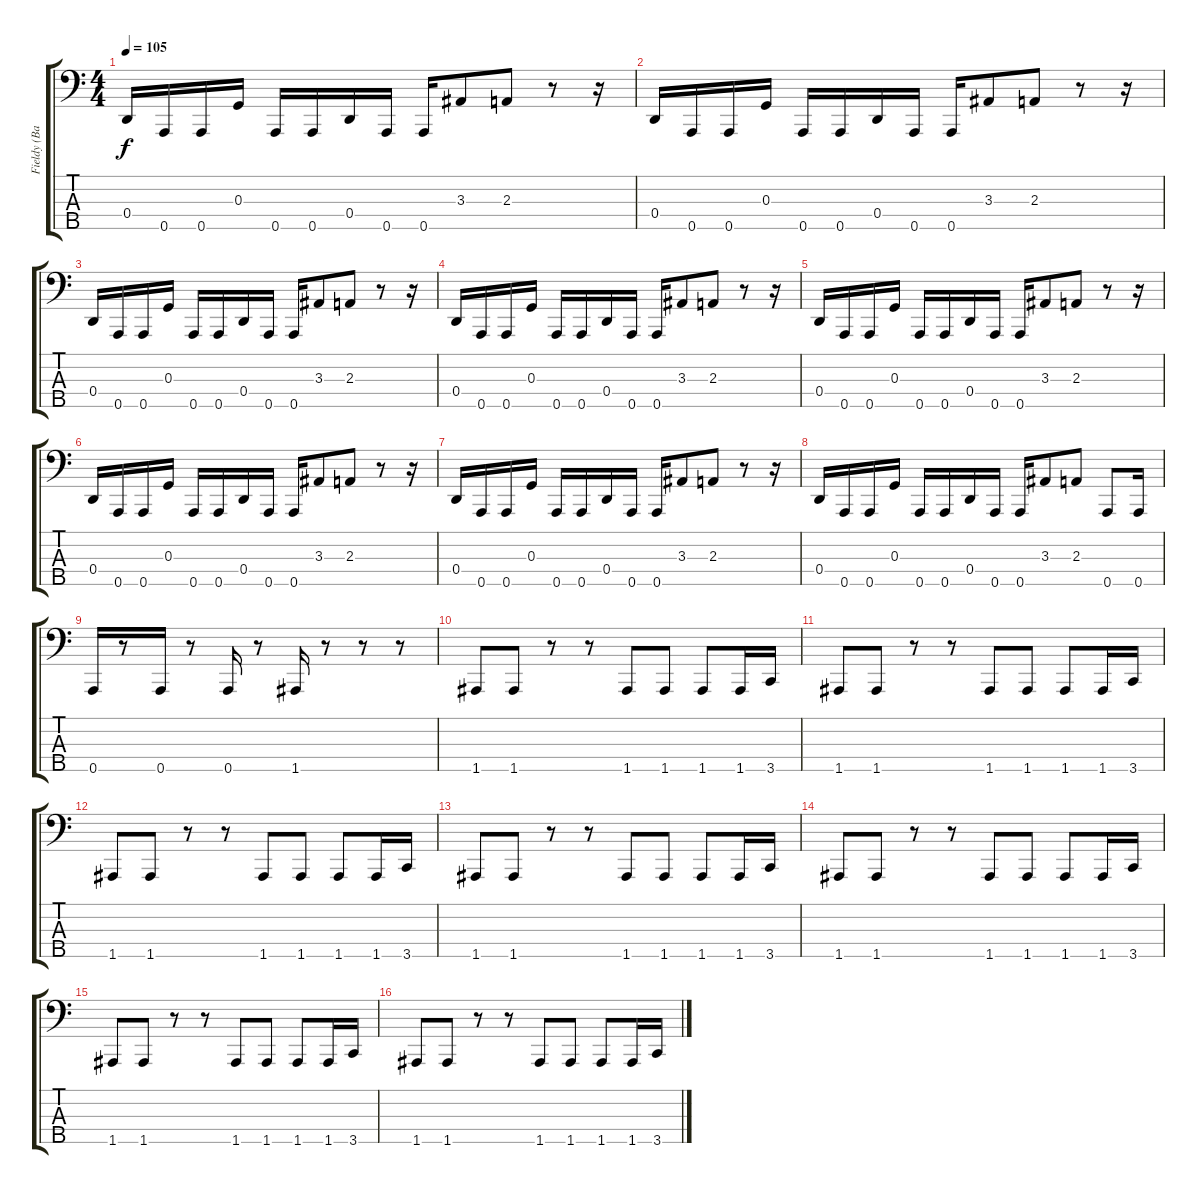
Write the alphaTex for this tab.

\track ("Fieldy (Bass)" "Fieldy (Ba") {instrument slapbass1}
\staff {score tabs}
\tuning (F2 C2 G1 D1 A0) {hide}
\ts (4 4)
\tempo 105
\clef f4
\ks c
0.4.16{dy f instrument slapbass1} 0.5.16 0.5.16 0.3.16 0.5.16 0.5.16 0.4.16 0.5.16 0.5.16 3.3.8 2.3.8 r.8 r.16 |
0.4.16 0.5.16 0.5.16 0.3.16 0.5.16 0.5.16 0.4.16 0.5.16 0.5.16 3.3.8 2.3.8 r.8 r.16 |
0.4.16 0.5.16 0.5.16 0.3.16 0.5.16 0.5.16 0.4.16 0.5.16 0.5.16 3.3.8 2.3.8 r.8 r.16 |
0.4.16 0.5.16 0.5.16 0.3.16 0.5.16 0.5.16 0.4.16 0.5.16 0.5.16 3.3.8 2.3.8 r.8 r.16 |
0.4.16 0.5.16 0.5.16 0.3.16 0.5.16 0.5.16 0.4.16 0.5.16 0.5.16 3.3.8 2.3.8 r.8 r.16 |
0.4.16 0.5.16 0.5.16 0.3.16 0.5.16 0.5.16 0.4.16 0.5.16 0.5.16 3.3.8 2.3.8 r.8 r.16 |
0.4.16 0.5.16 0.5.16 0.3.16 0.5.16 0.5.16 0.4.16 0.5.16 0.5.16 3.3.8 2.3.8 r.8 r.16 |
0.4.16 0.5.16 0.5.16 0.3.16 0.5.16 0.5.16 0.4.16 0.5.16 0.5.16 3.3.8 2.3.8 0.5.8 0.5.16 |
0.5.16 r.8 0.5.16 r.8 0.5.16 r.8 1.5.16 r.8 r.8 r.8 |
1.5.8 1.5.8 r.8 r.8 1.5.8 1.5.8 1.5.8 1.5.16 3.5.16 |
1.5.8 1.5.8 r.8 r.8 1.5.8 1.5.8 1.5.8 1.5.16 3.5.16 |
1.5.8 1.5.8 r.8 r.8 1.5.8 1.5.8 1.5.8 1.5.16 3.5.16 |
1.5.8 1.5.8 r.8 r.8 1.5.8 1.5.8 1.5.8 1.5.16 3.5.16 |
1.5.8 1.5.8 r.8 r.8 1.5.8 1.5.8 1.5.8 1.5.16 3.5.16 |
1.5.8 1.5.8 r.8 r.8 1.5.8 1.5.8 1.5.8 1.5.16 3.5.16 |
1.5.8 1.5.8 r.8 r.8 1.5.8 1.5.8 1.5.8 1.5.16 3.5.16
